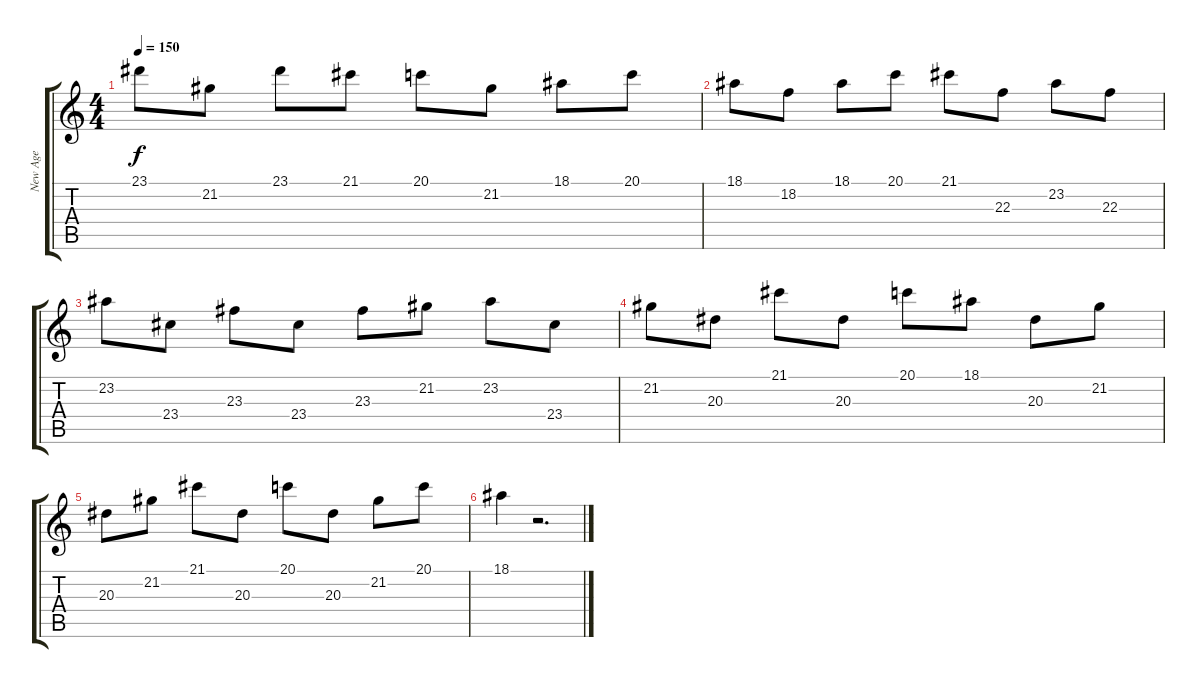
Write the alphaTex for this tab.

\track ("New Age" "New Age") {instrument pad1newage}
\staff {score tabs}
\tuning (E4 B3 G3 D3 A2 E2) {hide}
\ts (4 4)
\tempo 150
\clef g2
\ks c
23.1.8{dy f} 21.2.8 23.1.8 21.1.8 20.1.8 21.2.8 18.1.8 20.1.8 |
18.1.8 18.2.8 18.1.8 20.1.8 21.1.8 22.3.8 23.2.8 22.3.8 |
23.2.8 23.4.8 23.3.8 23.4.8 23.3.8 21.2.8 23.2.8 23.4.8 |
21.2.8 20.3.8 21.1.8 20.3.8 20.1.8 18.1.8 20.3.8 21.2.8 |
20.3.8 21.2.8 21.1.8 20.3.8 20.1.8 20.3.8 21.2.8 20.1.8 |
18.1.4 r.2{d}
